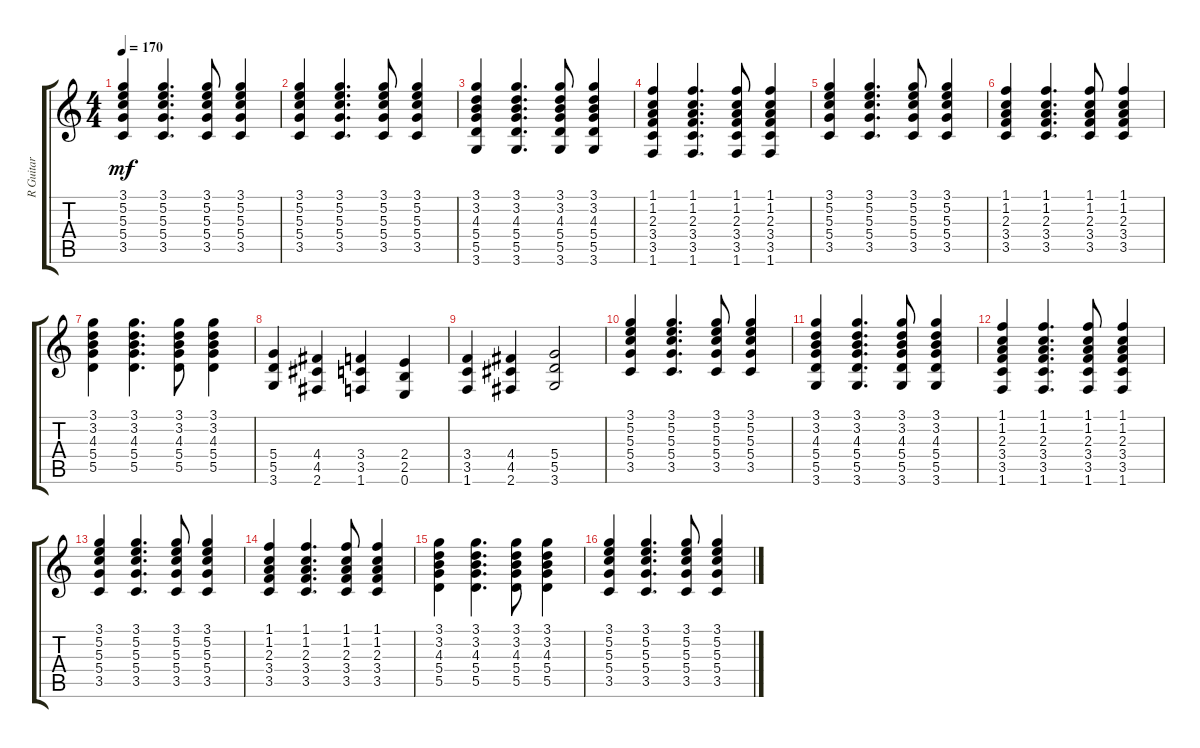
\track ("R Guitar" "R Guitar") {instrument overdrivenguitar}
\staff {score tabs}
\tuning (E4 B3 G3 D3 A2 E2) {hide}
\ts (4 4)
\tempo 170
\clef g2
\ks c
(3.1 5.2 5.3 5.4 3.5).4{dy mf} (3.1 5.2 5.3 5.4 3.5).4{d} (3.1 5.2 5.3 5.4 3.5).8 (3.1 5.2 5.3 5.4 3.5).4 |
(3.1 5.2 5.3 5.4 3.5).4 (3.1 5.2 5.3 5.4 3.5).4{d} (3.1 5.2 5.3 5.4 3.5).8 (3.1 5.2 5.3 5.4 3.5).4 |
(3.1 3.2 4.3 5.4 5.5 3.6).4 (3.1 3.2 4.3 5.4 5.5 3.6).4{d} (3.1 3.2 4.3 5.4 5.5 3.6).8 (3.1 3.2 4.3 5.4 5.5 3.6).4 |
(1.1 1.2 2.3 3.4 3.5 1.6).4 (1.1 1.2 2.3 3.4 3.5 1.6).4{d} (1.1 1.2 2.3 3.4 3.5 1.6).8 (1.1 1.2 2.3 3.4 3.5 1.6).4 |
(3.1 5.2 5.3 5.4 3.5).4 (3.1 5.2 5.3 5.4 3.5).4{d} (3.1 5.2 5.3 5.4 3.5).8 (3.1 5.2 5.3 5.4 3.5).4 |
(1.1 1.2 2.3 3.4 3.5).4 (1.1 1.2 2.3 3.4 3.5).4{d} (1.1 1.2 2.3 3.4 3.5).8 (1.1 1.2 2.3 3.4 3.5).4 |
(3.1 3.2 4.3 5.4 5.5).4 (3.1 3.2 4.3 5.4 5.5).4{d} (3.1 3.2 4.3 5.4 5.5).8 (3.1 3.2 4.3 5.4 5.5).4 |
(5.4 5.5 3.6).4 (4.4 4.5 2.6).4 (3.4 3.5 1.6).4 (2.4 2.5 0.6).4 |
(3.4 3.5 1.6).4 (4.4 4.5 2.6).4 (5.4 5.5 3.6).2 |
(3.1 5.2 5.3 5.4 3.5).4 (3.1 5.2 5.3 5.4 3.5).4{d} (3.1 5.2 5.3 5.4 3.5).8 (3.1 5.2 5.3 5.4 3.5).4 |
(3.1 3.2 4.3 5.4 5.5 3.6).4 (3.1 3.2 4.3 5.4 5.5 3.6).4{d} (3.1 3.2 4.3 5.4 5.5 3.6).8 (3.1 3.2 4.3 5.4 5.5 3.6).4 |
(1.1 1.2 2.3 3.4 3.5 1.6).4 (1.1 1.2 2.3 3.4 3.5 1.6).4{d} (1.1 1.2 2.3 3.4 3.5 1.6).8 (1.1 1.2 2.3 3.4 3.5 1.6).4 |
(3.1 5.2 5.3 5.4 3.5).4 (3.1 5.2 5.3 5.4 3.5).4{d} (3.1 5.2 5.3 5.4 3.5).8 (3.1 5.2 5.3 5.4 3.5).4 |
(1.1 1.2 2.3 3.4 3.5).4 (1.1 1.2 2.3 3.4 3.5).4{d} (1.1 1.2 2.3 3.4 3.5).8 (1.1 1.2 2.3 3.4 3.5).4 |
(3.1 3.2 4.3 5.4 5.5).4 (3.1 3.2 4.3 5.4 5.5).4{d} (3.1 3.2 4.3 5.4 5.5).8 (3.1 3.2 4.3 5.4 5.5).4 |
(3.1 5.2 5.3 5.4 3.5).4 (3.1 5.2 5.3 5.4 3.5).4{d} (3.1 5.2 5.3 5.4 3.5).8 (3.1 5.2 5.3 5.4 3.5).4
